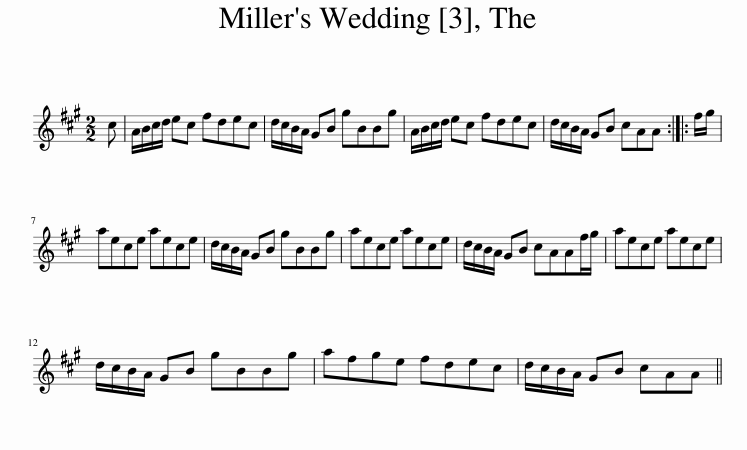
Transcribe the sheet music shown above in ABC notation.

X:1
L:1/8
M:2/2
I:linebreak $
K:A
V:1 treble
V:1
 c | A/B/c/d/ ec fdec | d/c/B/A/ GB gBBg | A/B/c/d/ ec fdec | d/c/B/A/ GB cAA :: %5
 f/g/ |$ aece aece | d/c/B/A/ GB gBBg | aece aece | d/c/B/A/ GB cAAf/g/ | %10
 aece aece |$ d/c/B/A/ GB gBBg | afge fdec | d/c/B/A/ GB cAA || %14
